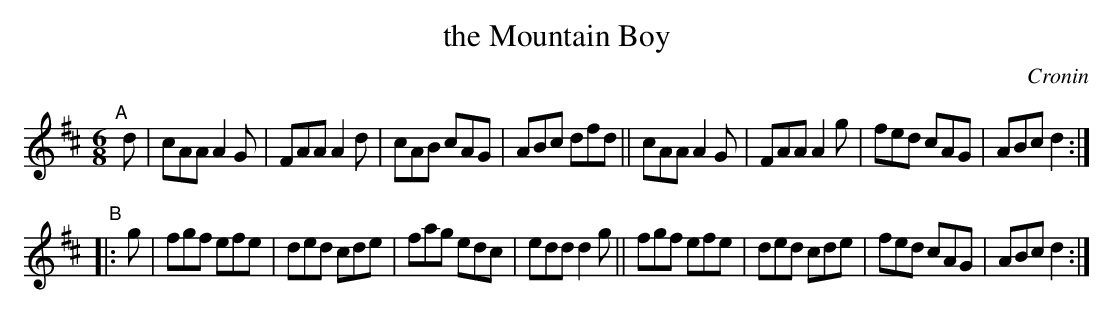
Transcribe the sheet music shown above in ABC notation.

X:1
T: the Mountain Boy
O: Cronin
M: 6/8
L: 1/8
K: D
"^A"[|] d |\
cAA A2G | FAA A2d | cAB cAG | ABc dfd ||\
cAA A2G | FAA A2g | fed cAG | ABc d2 :|
"^B"|: g |\
fgf efe | ded cde | fag edc | edd d2g ||\
fgf efe | ded cde | fed cAG | ABc d2 :|
